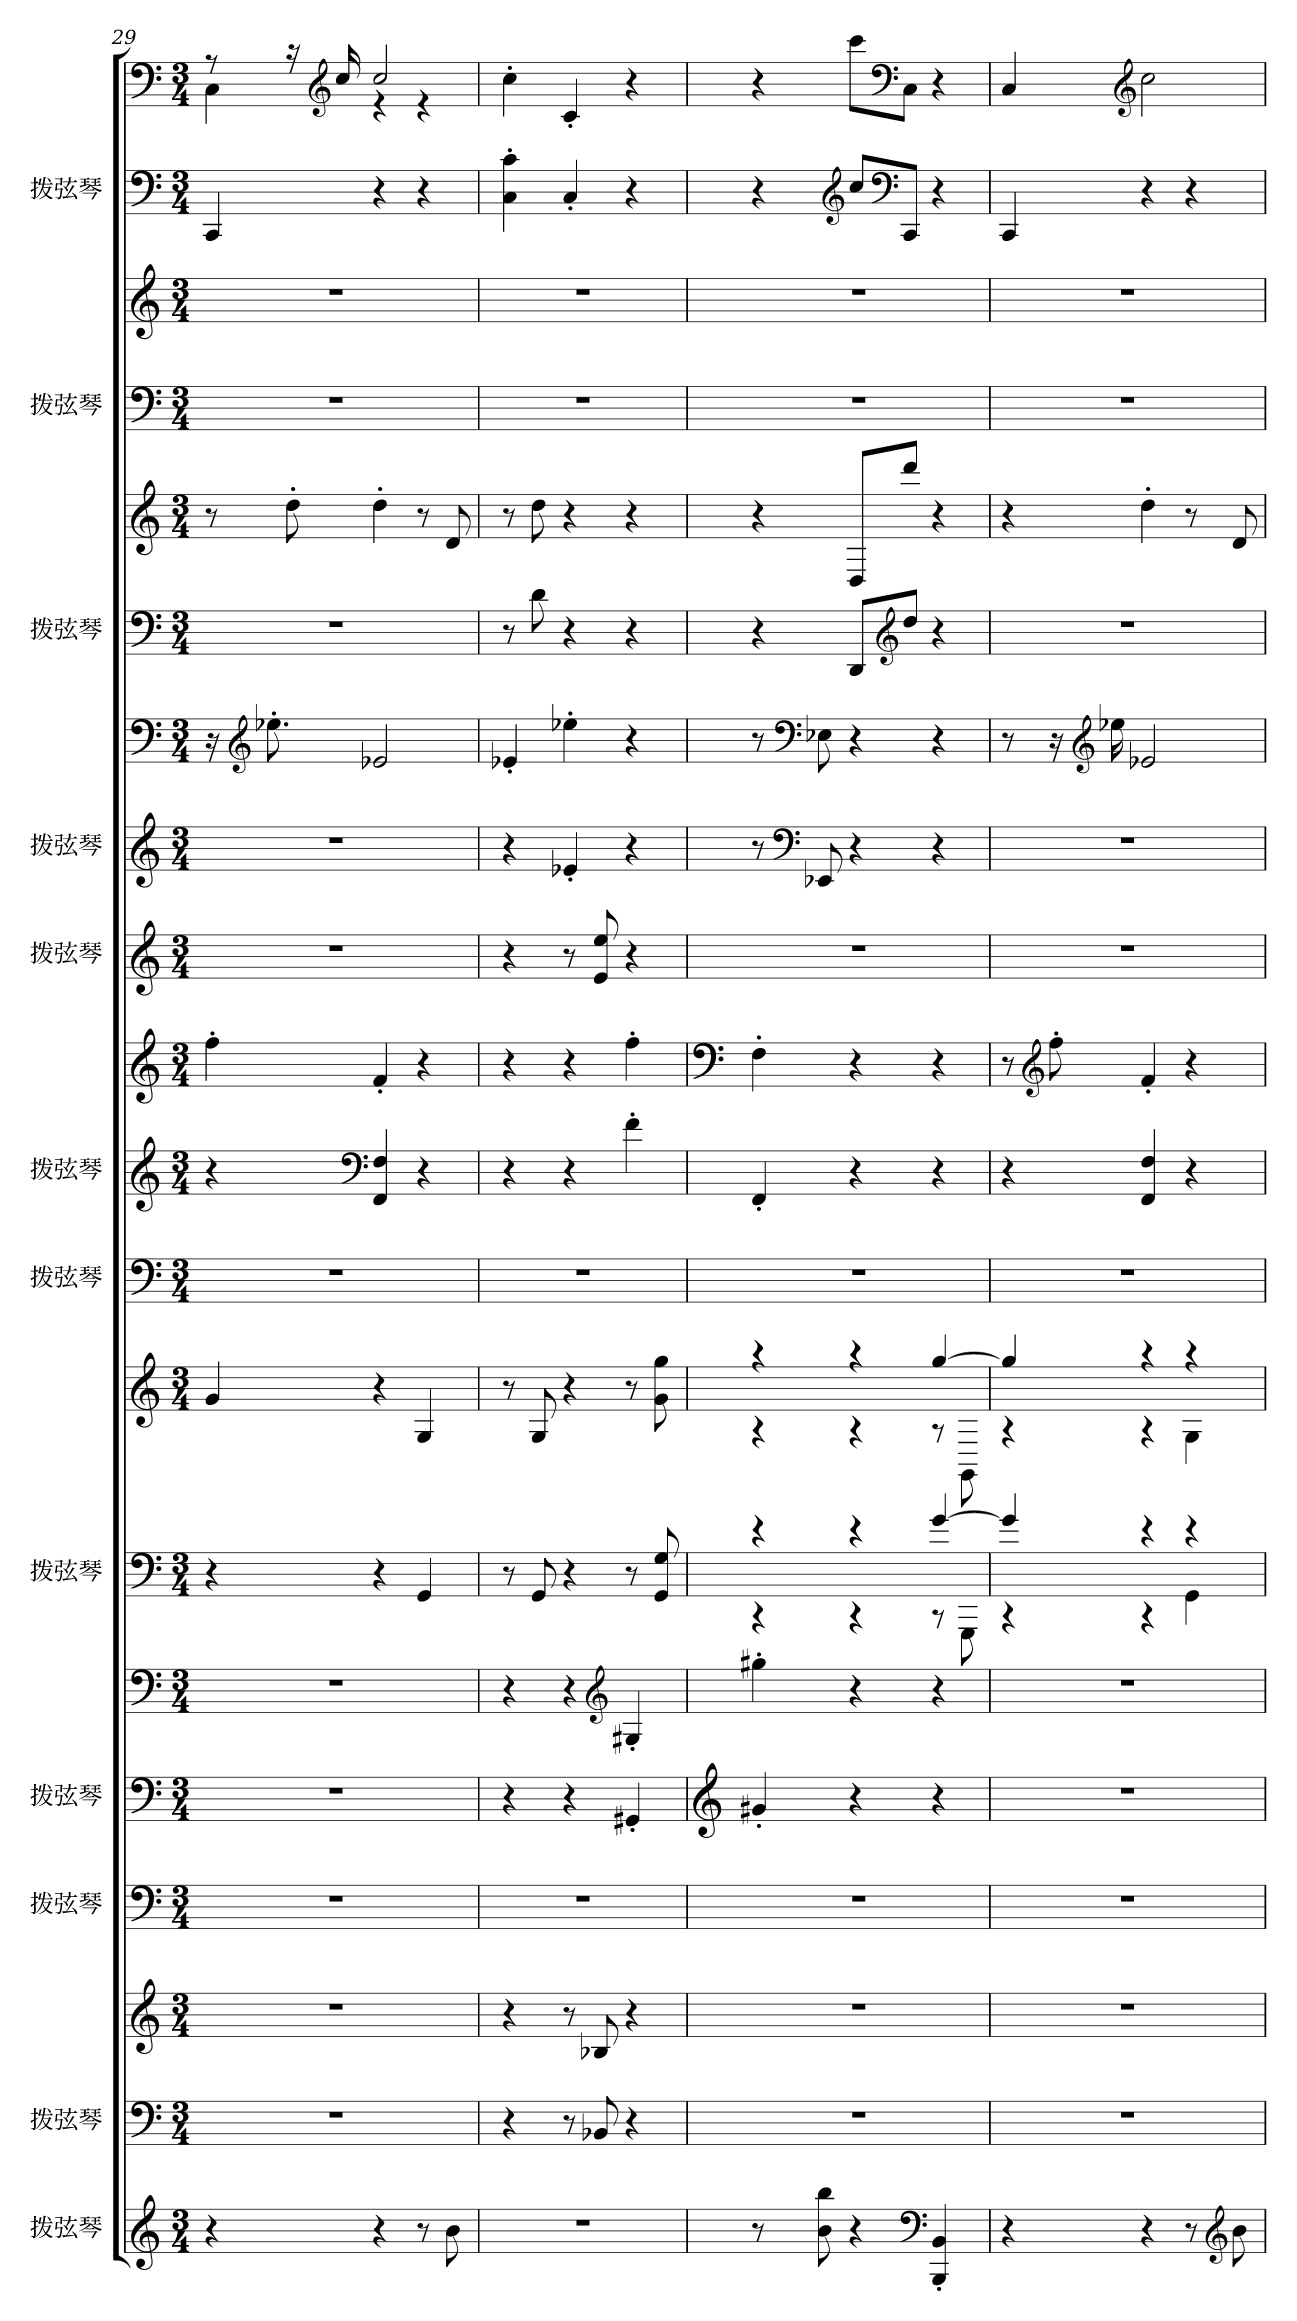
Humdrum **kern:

**kern	**kern	**kern	**kern	**kern	**kern	**kern	**kern	**kern	**kern	**kern	**kern	**kern	**kern	**kern	**kern	**kern	**kern	**kern	**kern
*part12	*part11	*part11	*part10	*part9	*part9	*part8	*part8	*part7	*part6	*part6	*part5	*part4	*part4	*part3	*part3	*part2	*part2	*part1	*part1
*staff20	*staff19	*staff18	*staff17	*staff16	*staff15	*staff14	*staff13	*staff12	*staff11	*staff10	*staff9	*staff8	*staff7	*staff6	*staff5	*staff4	*staff3	*staff2	*staff1
*I"拨弦琴	*I"拨弦琴	*	*I"拨弦琴	*I"拨弦琴	*	*I"拨弦琴	*	*I"拨弦琴	*I"拨弦琴	*	*I"拨弦琴	*I"拨弦琴	*	*I"拨弦琴	*	*I"拨弦琴	*	*I"拨弦琴	*
*clefG2	*clefF4	*clefG2	*clefF4	*clefF4	*clefF4	*clefF4	*clefG2	*clefF4	*clefG2	*clefG2	*clefG2	*clefG2	*clefF4	*clefF4	*clefG2	*clefF4	*clefG2	*clefF4	*clefF4
*k[]	*k[]	*k[]	*k[]	*k[]	*k[]	*k[]	*k[]	*k[]	*k[]	*k[]	*k[]	*k[]	*k[]	*k[]	*k[]	*k[]	*k[]	*k[]	*k[]
*M3/4	*M3/4	*M3/4	*M3/4	*M3/4	*M3/4	*M3/4	*M3/4	*M3/4	*M3/4	*M3/4	*M3/4	*M3/4	*M3/4	*M3/4	*M3/4	*M3/4	*M3/4	*M3/4	*M3/4
=29	=29	=29	=29	=29	=29	=29	=29	=29	=29	=29	=29	=29	=29	=29	=29	=29	=29	=29	=29
*	*	*	*	*	*	*	*	*	*	*	*	*	*	*	*	*	*	*	*^
4r	2.r	2.r	2.r	2.r	2.r	4r	4g/	2.r	4r	4ff'\	2.r	2.r	16r	2.r	8r	2.r	2.r	4CC/	8r	4C\
*	*	*	*	*	*	*	*	*	*	*	*	*	*clefG2	*	*	*	*	*	*	*
.	.	.	.	.	.	.	.	.	.	.	.	.	8.ee-X'\	.	.	.	.	.	.	.
.	.	.	.	.	.	.	.	.	.	.	.	.	.	.	8dd'\	.	.	.	16r	.
*	*	*	*	*	*	*	*	*	*	*	*	*	*	*	*	*	*	*	*clefG2	*
.	.	.	.	.	.	.	.	.	.	.	.	.	.	.	.	.	.	.	16cc/	.
*	*	*	*	*	*	*	*	*	*clefF4	*	*	*	*	*	*	*	*	*	*	*
4r	.	.	.	.	.	4r	4r	.	4FF/ 4F/	4f'/	.	.	2e-X/	.	4dd'\	.	.	4r	2cc/	4r
8r	.	.	.	.	.	4GG/	4G/	.	4r	4r	.	.	.	.	8r	.	.	4r	.	4r
8b\	.	.	.	.	.	.	.	.	.	.	.	.	.	.	8d/	.	.	.	.	.
*	*	*	*	*	*	*	*	*	*	*	*	*	*	*	*	*	*	*	*v	*v
!!LO:PB:g=z
=30	=30	=30	=30	=30	=30	=30	=30	=30	=30	=30	=30	=30	=30	=30	=30	=30	=30	=30	=30
2.r	4r	4r	2.r	4r	4r	8r	8r	2.r	4r	4r	4r	4r	4e-X'/	8r	8r	2.r	2.r	4C\' 4c\'	4cc'\
.	.	.	.	.	.	8GG/	8G/	.	.	.	.	.	.	8d\	8dd\	.	.	.	.
.	8r	8r	.	4r	4r	4r	4r	.	4r	4r	8r	4e-X'/	4ee-X'\	4r	4r	.	.	4C'/	4c'/
.	8BB-X/	8B-X/	.	.	.	.	.	.	.	.	8e/ 8ee/	.	.	.	.	.	.	.	.
*	*	*	*	*	*clefG2	*	*	*	*	*	*	*	*	*	*	*	*	*	*
.	4r	4r	.	4GG#X'/	4G#X'/	8r	8r	.	4f'\	4ff'\	4r	4r	4r	4r	4r	.	.	4r	4r
.	.	.	.	.	.	8GG/ 8G/	8g\ 8gg\	.	.	.	.	.	.	.	.	.	.	.	.
=31	=31	=31	=31	=31	=31	=31	=31	=31	=31	=31	=31	=31	=31	=31	=31	=31	=31	=31	=31
*	*	*	*	*clefG2	*	*	*	*	*	*clefF4	*	*	*	*	*	*	*	*	*
*	*	*	*	*	*	*^	*^	*	*	*	*	*	*	*	*	*	*	*	*
8r	2.r	2.r	2.r	4g#X'/	4gg#X'\	4r	4r	4r	4r	2.r	4FF'/	4F'\	2.r	8r	8r	4r	4r	2.r	2.r	4r	4r
*	*	*	*	*	*	*	*	*	*	*	*	*	*	*clefF4	*clefF4	*	*	*	*	*	*
8b\ 8bb\	.	.	.	.	.	.	.	.	.	.	.	.	.	8EE-X/	8E-X\	.	.	.	.	.	.
*	*	*	*	*	*	*	*	*	*	*	*	*	*	*	*	*	*	*	*	*clefG2	*
4r	.	.	.	4r	4r	4r	4r	4r	4r	.	4r	4r	.	4r	4r	8DD/L	8D/L	.	.	8cc/L	8ccc\L
*	*	*	*	*	*	*	*	*	*	*	*	*	*	*	*	*clefG2	*	*	*	*clefF4	*clefF4
.	.	.	.	.	.	.	.	.	.	.	.	.	.	.	.	8dd/J	8ddd/J	.	.	8CC/J	8C\J
*clefF4	*	*	*	*	*	*	*	*	*	*	*	*	*	*	*	*	*	*	*	*	*
4BBB/' 4BB/'	.	.	.	4r	4r	[4g/	8r	[4gg/	8r	.	4r	4r	.	4r	4r	4r	4r	.	.	4r	4r
.	.	.	.	.	.	.	8GGG\	.	8GG\	.	.	.	.	.	.	.	.	.	.	.	.
=32	=32	=32	=32	=32	=32	=32	=32	=32	=32	=32	=32	=32	=32	=32	=32	=32	=32	=32	=32	=32	=32
4r	2.r	2.r	2.r	2.r	2.r	4g/]	4r	4gg/]	4r	2.r	4r	8r	2.r	2.r	8r	2.r	4r	2.r	2.r	4CC/	4C/
*	*	*	*	*	*	*	*	*	*	*	*	*clefG2	*	*	*	*	*	*	*	*	*
.	.	.	.	.	.	.	.	.	.	.	.	8ff'\	.	.	16r	.	.	.	.	.	.
*	*	*	*	*	*	*	*	*	*	*	*	*	*	*	*clefG2	*	*	*	*	*	*
.	.	.	.	.	.	.	.	.	.	.	.	.	.	.	16ee-X\	.	.	.	.	.	.
*	*	*	*	*	*	*	*	*	*	*	*	*	*	*	*	*	*	*	*	*	*clefG2
4r	.	.	.	.	.	4r	4r	4r	4r	.	4FF/ 4F/	4f'/	.	.	2e-X/	.	4dd'\	.	.	4r	2cc\
8r	.	.	.	.	.	4r	4GG\	4r	4G\	.	4r	4r	.	.	.	.	8r	.	.	4r	.
*clefG2	*	*	*	*	*	*	*	*	*	*	*	*	*	*	*	*	*	*	*	*	*
8b\	.	.	.	.	.	.	.	.	.	.	.	.	.	.	.	.	8d/	.	.	.	.
*	*	*	*	*	*	*v	*v	*	*	*	*	*	*	*	*	*	*	*	*	*	*
*	*	*	*	*	*	*	*v	*v	*	*	*	*	*	*	*	*	*	*	*	*
=	=	=	=	=	=	=	=	=	=	=	=	=	=	=	=	=	=	=	=
*-	*-	*-	*-	*-	*-	*-	*-	*-	*-	*-	*-	*-	*-	*-	*-	*-	*-	*-	*-
